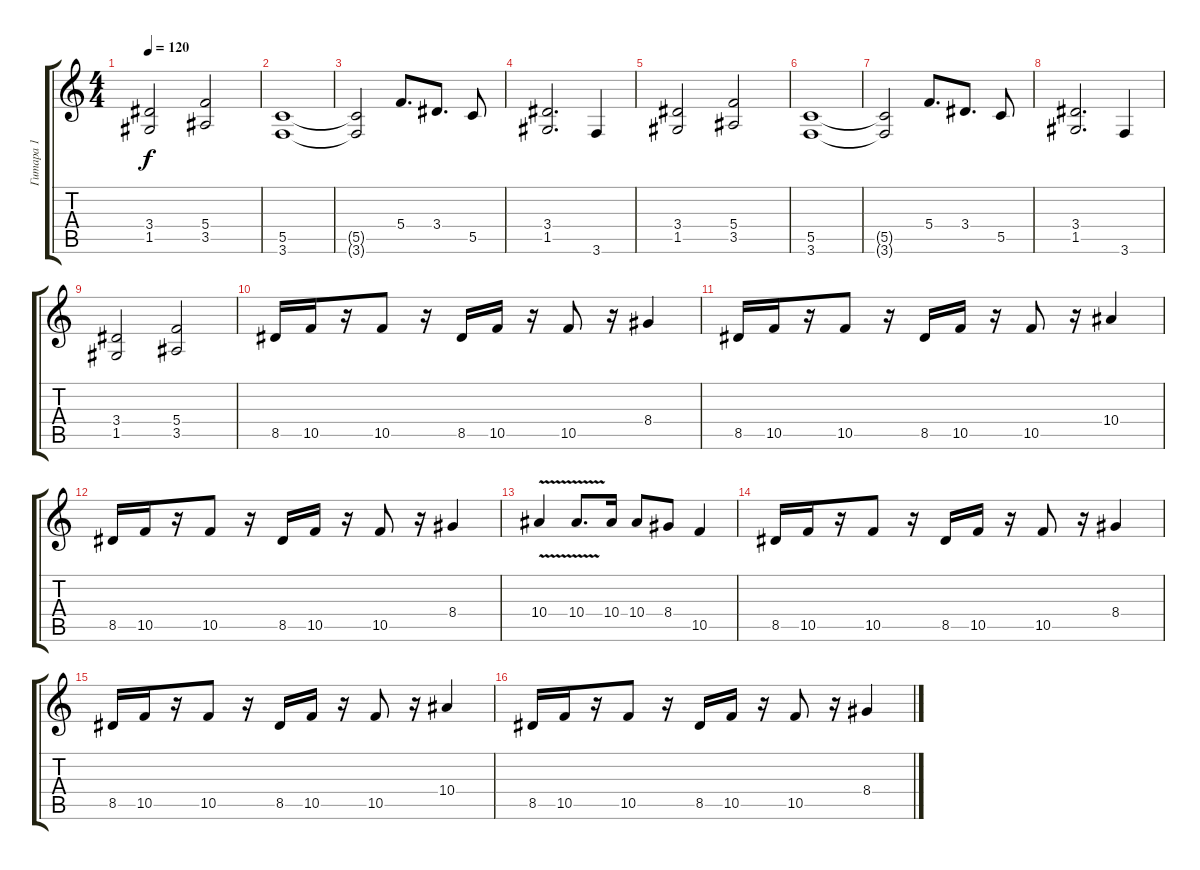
\track ("Гитара 1" "Гитара 1") {instrument overdrivenguitar}
\staff {score tabs}
\tuning (D4 A3 F3 C3 G2 D2) {hide}
\ts (4 4)
\tempo 120
\clef g2
\ks c
(3.4 1.5).2{dy f} (5.4 3.5).2 |
(5.5 3.6).1 |
(5.5{t} 3.6{t}).2 5.4.8{d} 3.4.8{d} 5.5.8 |
(3.4 1.5).2{d} 3.6.4 |
(3.4 1.5).2 (5.4 3.5).2 |
(5.5 3.6).1 |
(5.5{t} 3.6{t}).2 5.4.8{d} 3.4.8{d} 5.5.8 |
(3.4 1.5).2{d} 3.6.4 |
(3.4 1.5).2 (5.4 3.5).2 |
8.5.16 10.5.16 r.16 10.5.8 r.16 8.5.16 10.5.16 r.16 10.5.8 r.16 8.4.4 |
8.5.16 10.5.16 r.16 10.5.8 r.16 8.5.16 10.5.16 r.16 10.5.8 r.16 10.4.4 |
8.5.16 10.5.16 r.16 10.5.8 r.16 8.5.16 10.5.16 r.16 10.5.8 r.16 8.4.4 |
10.4{v}.4 10.4{v}.8{d} 10.4.16 10.4.8 8.4.8 10.5.4 |
8.5.16 10.5.16 r.16 10.5.8 r.16 8.5.16 10.5.16 r.16 10.5.8 r.16 8.4.4 |
8.5.16 10.5.16 r.16 10.5.8 r.16 8.5.16 10.5.16 r.16 10.5.8 r.16 10.4.4 |
8.5.16 10.5.16 r.16 10.5.8 r.16 8.5.16 10.5.16 r.16 10.5.8 r.16 8.4.4
